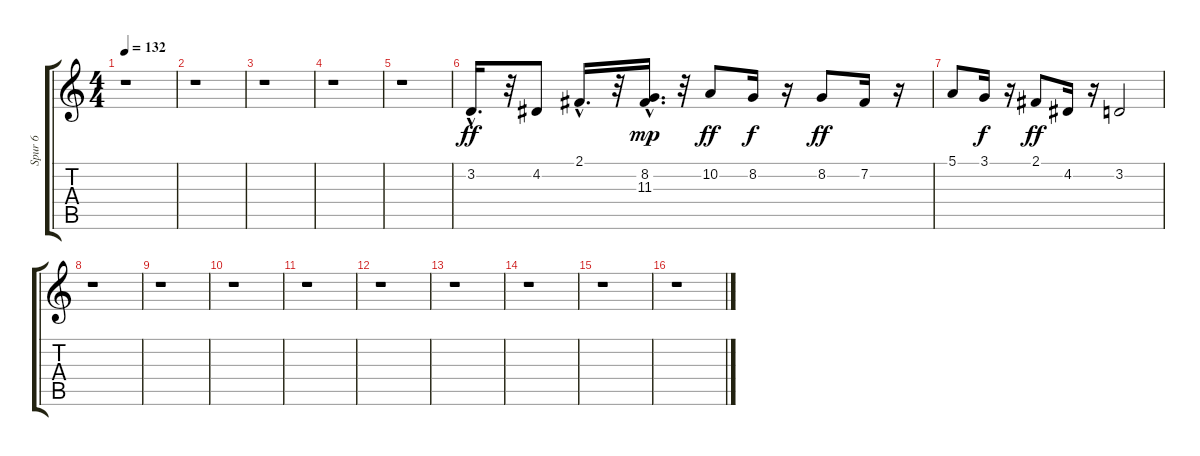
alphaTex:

\track ("Spur 6" "Spur 6") {instrument sitar}
\staff {score tabs}
\tuning (E4 B3 G3 D3 A2 E2) {hide}
\ts (4 4)
\tempo 132
\clef g2
\ks c
r.1{dy ff} |
r.1 |
r.1 |
r.1 |
r.1 |
3.2{hac}.16{d} r.32 4.2.8 2.1{hac}.16{d} r.32 (8.2{hac} 11.3).16{d dy mp} r.32 10.2.8{dy ff} 8.2.16{dy f} r.16 8.2.8{dy ff} 7.2.16 r.16 |
5.1.8 3.1.16{dy f} r.16 2.1.8{dy ff} 4.2.16 r.16 3.2.2 |
r.1 |
r.1 |
r.1 |
r.1 |
r.1 |
r.1 |
r.1 |
r.1 |
r.1
